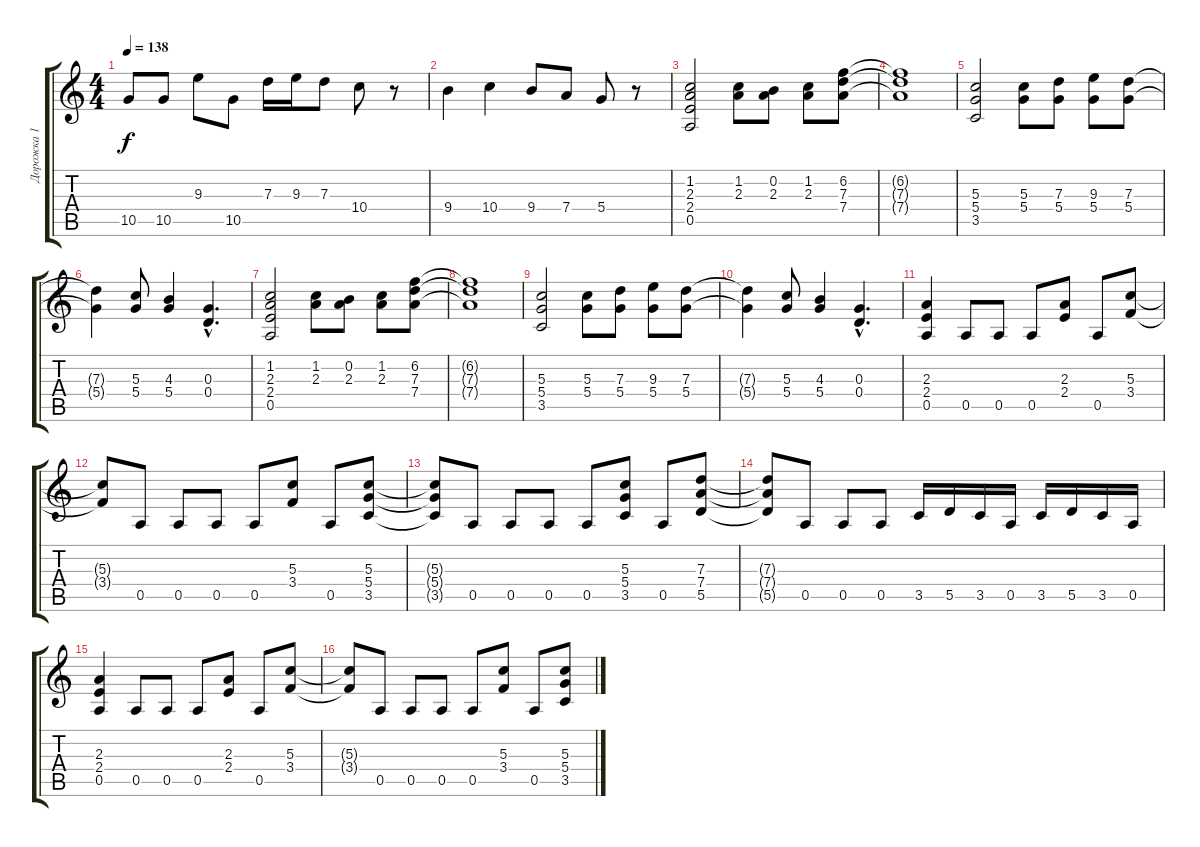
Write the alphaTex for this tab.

\track ("Дорожка 1" "Дорожка 1") {instrument distortionguitar}
\staff {score tabs}
\tuning (E4 B3 G3 D3 A2 E2) {hide}
\ts (4 4)
\tempo 138
\clef g2
\ks c
10.5{t}.8{dy f} 10.5.8 9.3.8 10.5.8 7.3.16 9.3.16 7.3.8 10.4.8 r.8 |
9.4.4 10.4.4 9.4.8 7.4.8 5.4.8 r.8 |
(1.2 2.3 2.4 0.5).2 (1.2 2.3).8 (0.2 2.3).8 (1.2 2.3).8 (6.2 7.3 7.4).8 |
(6.2{t} 7.3{t} 7.4{t}).1 |
(5.3 5.4 3.5).2 (5.3 5.4).8 (7.3 5.4).8 (9.3 5.4).8 (7.3 5.4).8 |
(7.3{t} 5.4{t}).4 (5.3 5.4).8 (4.3 5.4).4 (0.3{hac} 0.4).4{d} |
(1.2 2.3 2.4 0.5).2 (1.2 2.3).8 (0.2 2.3).8 (1.2 2.3).8 (6.2 7.3 7.4).8 |
(6.2{t} 7.3{t} 7.4{t}).1 |
(5.3 5.4 3.5).2 (5.3 5.4).8 (7.3 5.4).8 (9.3 5.4).8 (7.3 5.4).8 |
(7.3{t} 5.4{t}).4 (5.3 5.4).8 (4.3 5.4).4 (0.3{hac} 0.4{hac}).4{d} |
(2.3 2.4 0.5).4 0.5.8 0.5.8 0.5.8 (2.3 2.4).8 0.5.8 (5.3 3.4).8 |
(5.3{t} 3.4{t}).8 0.5.8 0.5.8 0.5.8 0.5.8 (5.3 3.4).8 0.5.8 (5.3 5.4 3.5).8 |
(5.3{t} 5.4{t} 3.5{t}).8 0.5.8 0.5.8 0.5.8 0.5.8 (5.3 5.4 3.5).8 0.5.8 (7.3 7.4 5.5).8 |
(7.3{t} 7.4{t} 5.5{t}).8 0.5.8 0.5.8 0.5.8 3.5.16 5.5.16 3.5.16 0.5.16 3.5.16 5.5.16 3.5.16 0.5.16 |
(2.3 2.4 0.5).4 0.5.8 0.5.8 0.5.8 (2.3 2.4).8 0.5.8 (5.3 3.4).8 |
(5.3{t} 3.4{t}).8 0.5.8 0.5.8 0.5.8 0.5.8 (5.3 3.4).8 0.5.8 (5.3 5.4 3.5).8
